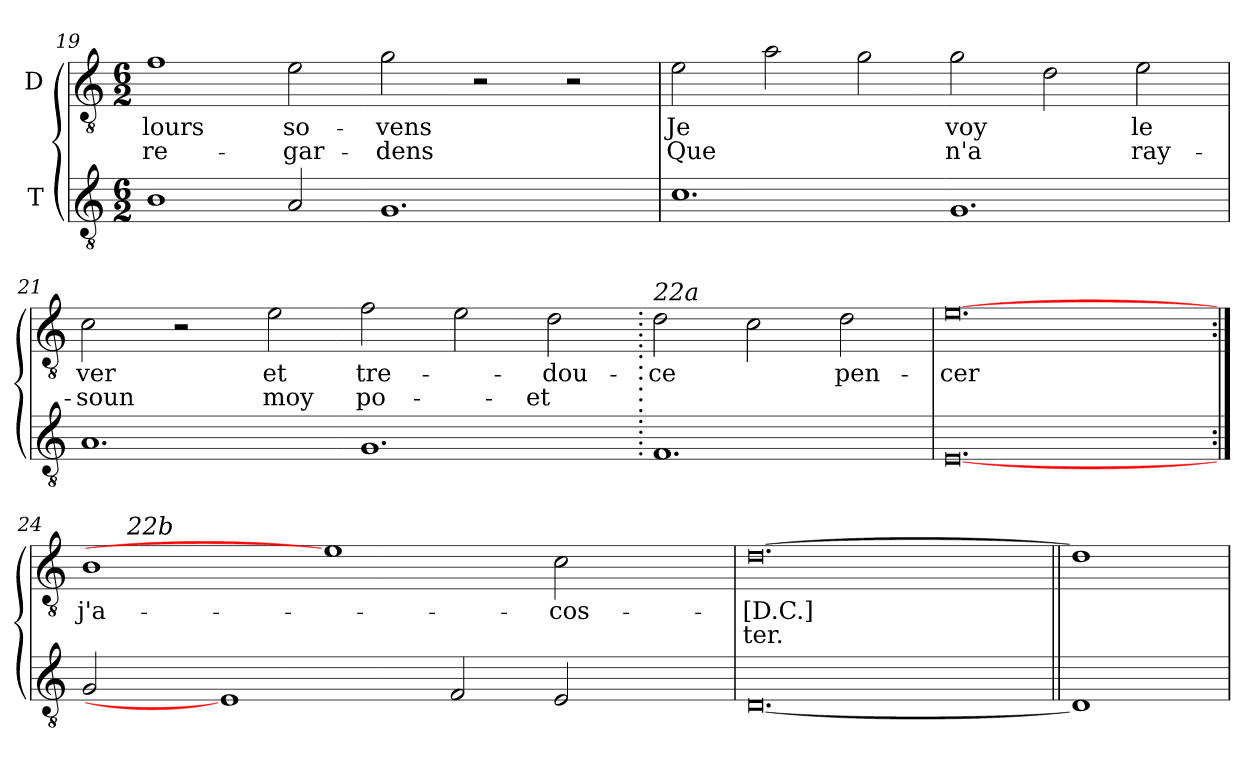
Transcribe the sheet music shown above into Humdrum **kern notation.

**kern	**kern	**text	**text
*part2	*part1	*part1	*part1
*staff2	*staff1	*staff1	*staff1
*I"T	*I"D	*	*
*clefGv2	*clefGv2	*	*
*ITrd7c12	*ITrd7c12	*	*
*k[]	*k[]	*	*
*C:	*C:	*	*
*M6/2	*M6/2	*	*
=19	=19	=19	=19
!	!	!LO:LY:b:color=#000000	!LO:LY:b:color=#000000
1BBi/	1Fi\	-lours	re-
!	!	!LO:LY:b:color=#000000	!LO:LY:b:color=#000000
2AAi/	2Ei\	so-	-gar-
!	!	!LO:LY:b:color=#000000	!LO:LY:b:color=#000000
1.GGi/	2Gi\	-vens	-dens
.	2r	.	.
.	2r	.	.
!!LO:LB:g=z
=20	=20	=20	=20
!	!	!LO:LY:b:color=#000000	!LO:LY:b:color=#000000
1.Ci\	2Ei\	Je	Que
.	2Ai\	.	.
.	2Gi\	.	.
!	!	!LO:LY:b:color=#000000	!LO:LY:b:color=#000000
1.GGi/	2Gi\	voy	n'a
.	2Di\	.	.
!	!	!LO:LY:b:color=#000000	!LO:LY:b:color=#000000
.	2Ei\	le	ray-
=21	=21	=21	=21
!	!	!LO:LY:b:color=#000000	!LO:LY:b:color=#000000
1.AAi/	2Ci\	ver	-soun
.	2r	.	.
!	!	!LO:LY:b:color=#000000	!LO:LY:b:color=#000000
.	2Ei\	et	moy
!	!	!LO:LY:b:color=#000000	!LO:LY:b:color=#000000
1.GGi/	2Fi\	tre-	po-
.	2Ei\	.	.
!	!	!LO:LY:b:color=#000000	!LO:LY:b:color=#000000
.	2Di\	-dou-	-et
=22.	=22.	=22.	=22.
!	!LO:TX:a:i:t=22a	!	!
!	!	!LO:LY:b:color=#000000	!
1.FFi/	2Di\	-ce	.
.	2Ci\	.	.
!	!	!LO:LY:b:color=#000000	!
.	2Di\	pen-	.
=23	=23	=23	=23
!	!	!LO:LY:b:color=#000000	!
[0.EEi/	[0.Ei\	-cer	.
=24:|!	=24:|!	=24:|!	=24:|!
!	!	!LO:LY:b:color=#000000	!
*	*^	*	*
2GGi/	1BBi/	16ryy	j'a-	.
.	.	128ryy	.	.
.	.	256ryy	.	.
.	.	1024ryy	.	.
!	!	!LO:TX:a:i:t=22b	!	!
.	.	1ryy	.	.
1EEi/]	.	.	.	.
.	1Ei\]	.	.	.
.	.	1ryy	.	.
2FFi/	.	.	.	.
!	!	!	!LO:LY:b:color=#000000	!
2EEi/	2Ci\	.	-cos-	.
.	.	4ryy	.	.
.	.	8ryy	.	.
.	.	32ryy	.	.
.	.	64ryy	.	.
.	.	512.ryy	.	.
*	*v	*v	*	*
=25	=25	=25	=25
*	*^	*	*
!	!	!	!LO:LY:a:color=#000000	!LO:LY:b:color=#000000
*	*v	*v	*	*
[0.DDi/	[0.Di\	[D.C.]	-ter.
=26||	=26||	=26||	=26||
1DDi/]	1Di\]	.	.
=	=	=	=
*-	*-	*-	*-
